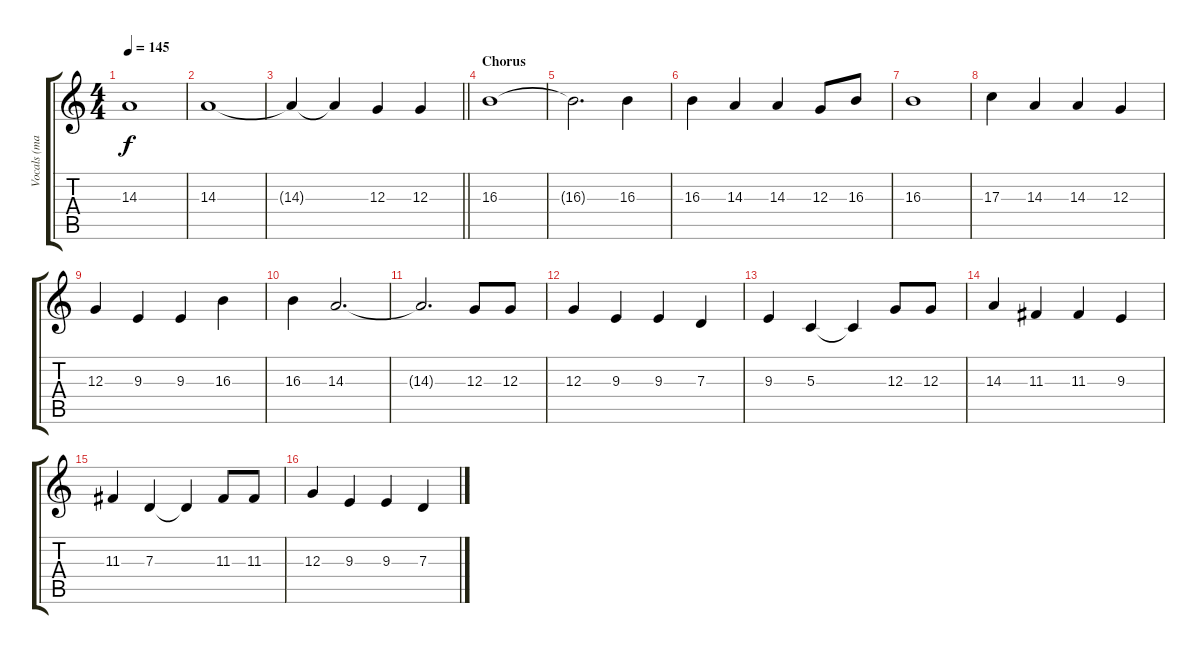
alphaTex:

\track ("Vocals (may)" "Vocals (ma") {instrument choiraahs}
\staff {score tabs}
\tuning (E4 B3 G3 D3 A2 E2) {hide}
\ts (4 4)
\tempo 145
\clef g2
\ks c
14.3.1{dy f} |
14.3.1 |
\barLineRight lightlight
14.3{t}.4 14.3{t}.4 12.3.4 12.3.4 |
\section ("" "Chorus")
16.3.1 |
16.3{t}.2{d} 16.3.4 |
16.3.4 14.3.4 14.3.4 12.3.8 16.3.8 |
16.3.1 |
17.3.4 14.3.4 14.3.4 12.3.4 |
12.3.4 9.3.4 9.3.4 16.3.4 |
16.3.4 14.3.2{d} |
14.3{t}.2{d} 12.3.8 12.3.8 |
12.3.4 9.3.4 9.3.4 7.3.4 |
9.3.4 5.3.4 5.3{t}.4 12.3.8 12.3.8 |
14.3.4 11.3.4 11.3.4 9.3.4 |
11.3.4 7.3.4 7.3{t}.4 11.3.8 11.3.8 |
12.3.4 9.3.4 9.3.4 7.3.4
